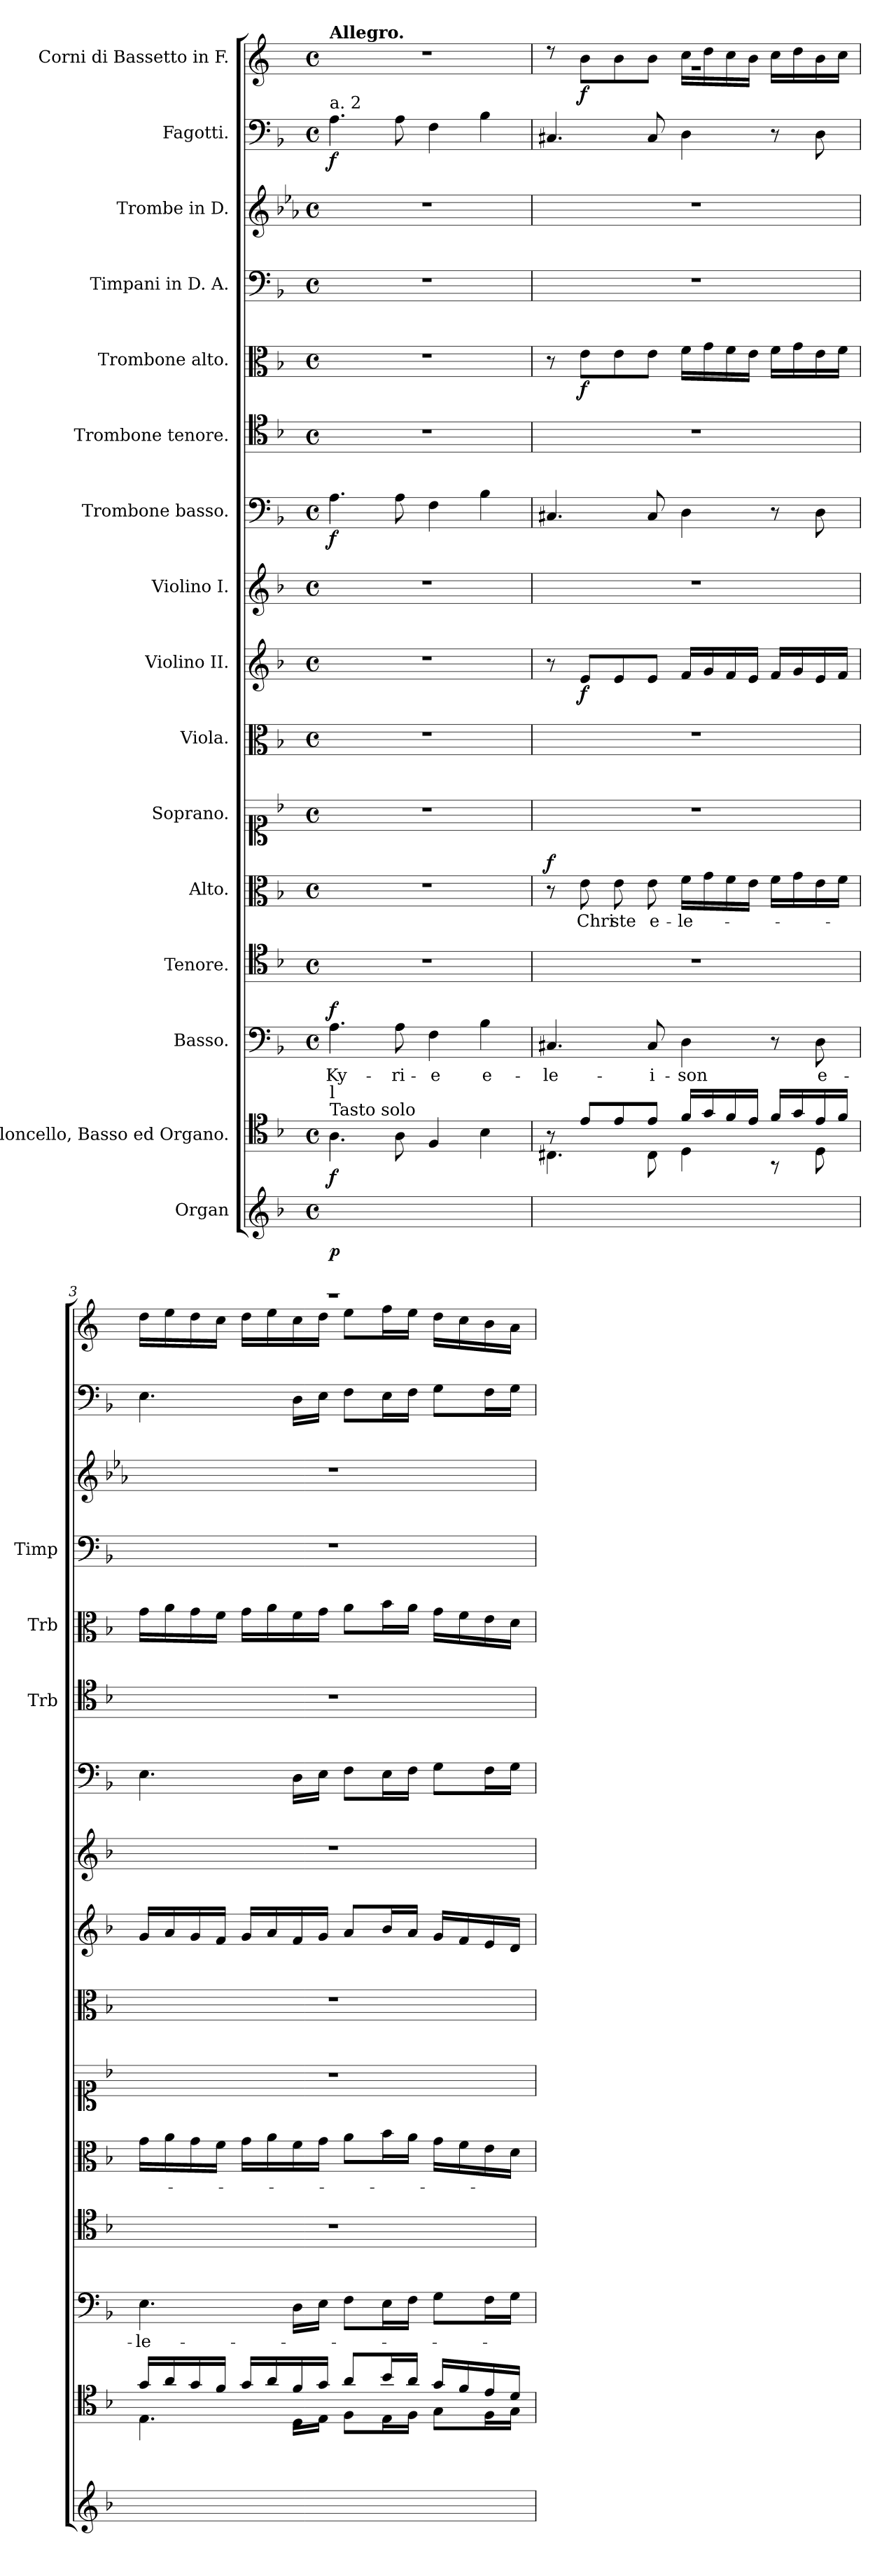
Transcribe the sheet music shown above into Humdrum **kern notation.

**kern	**dynam	**kern	**dynam	**kern	**text	**text	**dynam	**kern	**kern	**text	**dynam	**kern	**kern	**kern	**dynam	**kern	**kern	**dynam	**kern	**kern	**dynam	**kern	**kern	**kern	**dynam	**kern	**dynam
*part16	*part16	*part15	*part15	*part14	*part14	*part14	*part14	*part13	*part12	*part12	*part12	*part11	*part10	*part9	*part9	*part8	*part7	*part7	*part6	*part5	*part5	*part4	*part3	*part2	*part2	*part1	*part1
*staff16	*staff16	*staff15	*staff15	*staff14	*staff14	*staff14	*staff14	*staff13	*staff12	*staff12	*staff12	*staff11	*staff10	*staff9	*staff9	*staff8	*staff7	*staff7	*staff6	*staff5	*staff5	*staff4	*staff3	*staff2	*staff2	*staff1	*staff1
*I"Organ	*	*I"Violoncello, Basso ed Organo.	*	*I"Basso.	*	*	*	*I"Tenore.	*I"Alto.	*	*	*I"Soprano.	*I"Viola.	*I"Violino II.	*	*I"Violino I.	*I"Trombone basso.	*	*I"Trombone tenore.	*I"Trombone alto.	*	*I"Timpani in D. A.	*I"Trombe in D.	*I"Fagotti.	*	*I"Corni di Bassetto in F.	*
*	*	*	*	*	*	*	*	*	*	*	*	*	*	*	*	*	*	*	*I'Trb	*I'Trb	*	*I'Timp	*	*	*	*	*
*clefG2	*	*clefC4	*	*clefF4	*	*	*	*clefC4	*clefC3	*	*	*clefC1	*clefC3	*clefG2	*	*clefG2	*clefF4	*	*clefC4	*clefC3	*	*clefF4	*clefG2	*clefF4	*	*clefG2	*
*	*	*	*	*	*	*	*	*	*	*	*	*	*	*	*	*	*	*	*	*	*	*	*ITrd-1c-2	*	*	*ITrd4c7	*
*k[b-]	*	*k[b-]	*	*k[b-]	*	*	*	*k[b-]	*k[b-]	*	*	*k[b-]	*k[b-]	*k[b-]	*	*k[b-]	*k[b-]	*	*k[b-]	*k[b-]	*	*k[b-]	*k[b-]	*k[b-]	*	*k[b-]	*
*M4/4	*	*M4/4	*	*M4/4	*	*	*	*M4/4	*M4/4	*	*	*M4/4	*M4/4	*M4/4	*	*M4/4	*M4/4	*	*M4/4	*M4/4	*	*M4/4	*M4/4	*M4/4	*	*M4/4	*
*met(c)	*	*met(c)	*	*met(c)	*	*	*	*met(c)	*met(c)	*	*	*met(c)	*met(c)	*met(c)	*	*met(c)	*met(c)	*	*met(c)	*met(c)	*	*met(c)	*met(c)	*met(c)	*	*met(c)	*
=1	=1	=1	=1	=1	=1	=1	=1	=1	=1	=1	=1	=1	=1	=1	=1	=1	=1	=1	=1	=1	=1	=1	=1	=1	=1	=1	=1
*^	*	*^	*	*	*	*	*	*	*	*	*	*	*	*	*	*	*	*	*	*	*	*	*	*	*	*	*
!	!	!	!	!	!	!	!	!	!	!	!	!	!	!	!	!	!	!	!	!	!	!	!	!	!	!	!	!LO:TX:a:B:t=Allegro.	!
!	!	!	!	!	!	!	!	!	!	!	!	!	!	!	!	!	!	!	!	!	!	!	!	!	!	!LO:TX:a:t=a. 2	!	!	!
!	!	!	!LO:TX:a:t=Tasto solo	!	!	!	!	!	!	!	!	!	!	!	!	!	!	!	!	!	!	!	!	!	!	!	!	!	!
!	!	!	!LO:TX:a:t=l	!	!	!	!	!	!	!	!	!	!	!	!	!	!	!	!	!	!	!	!	!	!	!	!	!	!
!	!	!LO:DY:b	!	!	!LO:DY:b	!	!LO:LY:b	!LO:LY:b	!LO:DY:b	!	!	!	!	!	!	!	!	!	!	!LO:DY:b	!	!	!	!	!	!	!LO:DY:b	!	!
1rddyy	4.A/yy	p	4.A\	4.AA\yy	f	4.A\	Ky-	.	f	1r	1r	.	.	1r	1r	1r	.	1r	4.A\	f	1r	1r	.	1r	1r	4.A\	f	1r	.
!	!	!	!	!	!	!	!LO:LY:b	!	!	!	!	!	!	!	!	!	!	!	!	!	!	!	!	!	!	!	!	!	!
.	8A/yy	.	8A\	8AA\yy	.	8A\	-ri-	.	.	.	.	.	.	.	.	.	.	.	8A\	.	.	.	.	.	.	8A\	.	.	.
!	!	!	!	!	!	!	!LO:LY:b	!	!	!	!	!	!	!	!	!	!	!	!	!	!	!	!	!	!	!	!	!	!
.	4F/yy	.	4F/	4FF\yy	.	4F\	-e	.	.	.	.	.	.	.	.	.	.	.	4F\	.	.	.	.	.	.	4F\	.	.	.
!	!	!	!	!	!	!	!LO:LY:b	!	!	!	!	!	!	!	!	!	!	!	!	!	!	!	!	!	!	!	!	!	!
.	4B-/yy	.	4B-\	4BB-\yy	.	4B-\	e-	.	.	.	.	.	.	.	.	.	.	.	4B-\	.	.	.	.	.	.	4B-\	.	.	.
=2	=2	=2	=2	=2	=2	=2	=2	=2	=2	=2	=2	=2	=2	=2	=2	=2	=2	=2	=2	=2	=2	=2	=2	=2	=2	=2	=2	=2	=2
*	*	*	*	*^	*	*	*	*	*	*	*	*	*	*	*	*	*	*	*	*	*	*	*	*	*	*	*	*	*
!	!	!	!	!	!	!	!	!LO:LY:b	!	!	!	!	!	!LO:DY:b	!	!	!	!	!	!	!	!	!	!	!	!	!	!	!	!
*	*	*	*	*	*	*	*	*	*	*	*	*	*	*	*	*	*	*	*	*	*	*	*	*	*	*	*	*	*^	*
8ryy	4.C#X/yy	.	8r	4.CC#X\yy	4.C#X\	.	4.C#X/	-le-	.	.	1r	8r	.	f	1r	1r	8r	.	1r	4.C#X/	.	1r	8r	.	1r	1r	4.C#X/	.	1rg	8rdd	.
!	!	!	!	!	!	!	!	!	!	!	!	!	!LO:LY:b	!	!	!	!	!LO:DY:b	!	!	!	!	!	!LO:DY:b	!	!	!	!	!	!	!LO:DY:b
8e/Lyy	.	.	8e/L	.	.	.	.	.	.	.	.	8e\	Chri-	.	.	.	8e/L	f	.	.	.	.	8e\L	f	.	.	.	.	.	8e\L	f
!	!	!	!	!	!	!	!	!	!	!	!	!	!LO:LY:b	!	!	!	!	!	!	!	!	!	!	!	!	!	!	!	!	!	!
8e/yy	.	.	8e/	.	.	.	.	.	.	.	.	8e\	-ste	.	.	.	8e/	.	.	.	.	.	8e\	.	.	.	.	.	.	8e\	.
!	!	!	!	!	!	!	!	!LO:LY:b	!	!	!	!	!LO:LY:b	!	!	!	!	!	!	!	!	!	!	!	!	!	!	!	!	!	!
8e/Jyy	8C#/yy	.	8e/J	8CC#\yy	8C#\	.	8C#/	-i-	.	.	.	8e\	e-	.	.	.	8e/J	.	.	8C#/	.	.	8e\J	.	.	.	8C#/	.	.	8e\J	.
!	!	!	!	!	!	!	!	!LO:LY:b	!	!	!	!	!LO:LY:b	!	!	!	!	!	!	!	!	!	!	!	!	!	!	!	!	!	!
16f/LLyy	4D/yy	.	16f/LL	4DD\yy	4D\	.	4D\	-son	.	.	.	16f\LL	-le-	.	.	.	16f/LL	.	.	4D\	.	.	16f\LL	.	.	.	4D\	.	.	16f\LL	.
16g/yy	.	.	16g/	.	.	.	.	.	.	.	.	16g\	.	.	.	.	16g/	.	.	.	.	.	16g\	.	.	.	.	.	.	16g\	.
16f/yy	.	.	16f/	.	.	.	.	.	.	.	.	16f\	.	.	.	.	16f/	.	.	.	.	.	16f\	.	.	.	.	.	.	16f\	.
16e/JJyy	.	.	16e/JJ	.	.	.	.	.	.	.	.	16e\JJ	.	.	.	.	16e/JJ	.	.	.	.	.	16e\JJ	.	.	.	.	.	.	16e\JJ	.
16f/LLyy	8ryy	.	16f/LL	8r	8ryy	.	8r	.	.	.	.	16f\LL	.	.	.	.	16f/LL	.	.	8r	.	.	16f\LL	.	.	.	8r	.	.	16f\LL	.
16g/yy	.	.	16g/	.	.	.	.	.	.	.	.	16g\	.	.	.	.	16g/	.	.	.	.	.	16g\	.	.	.	.	.	.	16g\	.
!	!	!	!	!	!	!	!	!LO:LY:b	!	!	!	!	!	!	!	!	!	!	!	!	!	!	!	!	!	!	!	!	!	!	!
16e/yy	8D/yy	.	16e/	8DD\yy	8D\	.	8D\	e-	.	.	.	16e\	.	.	.	.	16e/	.	.	8D\	.	.	16e\	.	.	.	8D\	.	.	16e\	.
16f/JJyy	.	.	16f/JJ	.	.	.	.	.	.	.	.	16f\JJ	.	.	.	.	16f/JJ	.	.	.	.	.	16f\JJ	.	.	.	.	.	.	16f\JJ	.
=3	=3	=3	=3	=3	=3	=3	=3	=3	=3	=3	=3	=3	=3	=3	=3	=3	=3	=3	=3	=3	=3	=3	=3	=3	=3	=3	=3	=3	=3	=3	=3
!	!	!	!	!	!	!	!	!LO:LY:b	!	!	!	!	!	!	!	!	!	!	!	!	!	!	!	!	!	!	!	!	!	!	!
16g/LLyy	4.E/yy	.	16g/LL	4.EE\yy	4.E\	.	4.E\	-le-	.	.	1r	16g\LL	.	.	1r	1r	16g/LL	.	1r	4.E\	.	1r	16g\LL	.	1r	1r	4.E\	.	1r	16g\LL	.
16a/yy	.	.	16a/	.	.	.	.	.	.	.	.	16a\	.	.	.	.	16a/	.	.	.	.	.	16a\	.	.	.	.	.	.	16a\	.
16g/yy	.	.	16g/	.	.	.	.	.	.	.	.	16g\	.	.	.	.	16g/	.	.	.	.	.	16g\	.	.	.	.	.	.	16g\	.
16f/JJyy	.	.	16f/JJ	.	.	.	.	.	.	.	.	16f\JJ	.	.	.	.	16f/JJ	.	.	.	.	.	16f\JJ	.	.	.	.	.	.	16f\JJ	.
16g/LLyy	.	.	16g/LL	.	.	.	.	.	.	.	.	16g\LL	.	.	.	.	16g/LL	.	.	.	.	.	16g\LL	.	.	.	.	.	.	16g\LL	.
16a/yy	.	.	16a/	.	.	.	.	.	.	.	.	16a\	.	.	.	.	16a/	.	.	.	.	.	16a\	.	.	.	.	.	.	16a\	.
16f/yy	16D/LLyy	.	16f/	16DD\LLyy	16D\LL	.	16D\LL	.	.	.	.	16f\	.	.	.	.	16f/	.	.	16D\LL	.	.	16f\	.	.	.	16D\LL	.	.	16f\	.
16g/JJyy	16E/JJyy	.	16g/JJ	16EE\JJyy	16E\JJ	.	16E\JJ	.	.	.	.	16g\JJ	.	.	.	.	16g/JJ	.	.	16E\JJ	.	.	16g\JJ	.	.	.	16E\JJ	.	.	16g\JJ	.
8a/Lyy	8F/Lyy	.	8a/L	8FF\Lyy	8F\L	.	8F\L	.	.	.	.	8a\L	.	.	.	.	8a/L	.	.	8F\L	.	.	8a\L	.	.	.	8F\L	.	.	8a\L	.
16b-/Lyy	16E/Lyy	.	16b-/L	16EE\Lyy	16E\L	.	16E\L	.	.	.	.	16b-\L	.	.	.	.	16b-/L	.	.	16E\L	.	.	16b-\L	.	.	.	16E\L	.	.	16b-\L	.
16a/JJyy	16F/JJyy	.	16a/JJ	16FF\JJyy	16F\JJ	.	16F\JJ	.	.	.	.	16a\JJ	.	.	.	.	16a/JJ	.	.	16F\JJ	.	.	16a\JJ	.	.	.	16F\JJ	.	.	16a\JJ	.
16g/LLyy	8G/Lyy	.	16g/LL	8GG\Lyy	8G\L	.	8G\L	.	.	.	.	16g\LL	.	.	.	.	16g/LL	.	.	8G\L	.	.	16g\LL	.	.	.	8G\L	.	.	16g\LL	.
16f/yy	.	.	16f/	.	.	.	.	.	.	.	.	16f\	.	.	.	.	16f/	.	.	.	.	.	16f\	.	.	.	.	.	.	16f\	.
16e/yy	16F/Lyy	.	16e/	16FF\Lyy	16F\L	.	16F\L	.	.	.	.	16e\	.	.	.	.	16e/	.	.	16F\L	.	.	16e\	.	.	.	16F\L	.	.	16e\	.
16d/JJyy	16G/JJyy	.	16d/JJ	16GG\JJyy	16G\JJ	.	16G\JJ	.	.	.	.	16d\JJ	.	.	.	.	16d/JJ	.	.	16G\JJ	.	.	16d\JJ	.	.	.	16G\JJ	.	.	16d\JJ	.
*v	*v	*	*	*	*	*	*	*	*	*	*	*	*	*	*	*	*	*	*	*	*	*	*	*	*	*	*	*	*v	*v	*
*	*	*v	*v	*v	*	*	*	*	*	*	*	*	*	*	*	*	*	*	*	*	*	*	*	*	*	*	*	*	*
=	=	=	=	=	=	=	=	=	=	=	=	=	=	=	=	=	=	=	=	=	=	=	=	=	=	=	=
*-	*-	*-	*-	*-	*-	*-	*-	*-	*-	*-	*-	*-	*-	*-	*-	*-	*-	*-	*-	*-	*-	*-	*-	*-	*-	*-	*-
